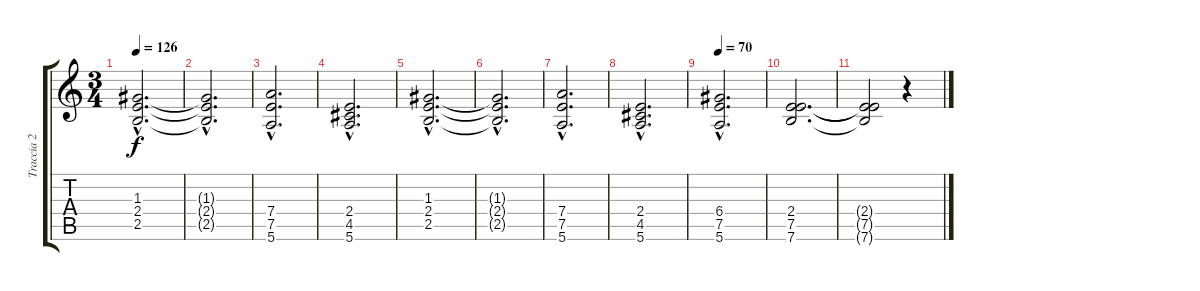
\track ("Traccia 2" "Traccia 2") {instrument overdrivenguitar}
\staff {score tabs}
\tuning (E4 B3 G3 D3 A2 E2) {hide}
\ts (3 4)
\tempo 126
\clef g2
\ks c
(1.3{hac} 2.4{hac} 2.5{hac}).2{d dy f} |
(1.3{hac t} 2.4{hac t} 2.5{hac t}).2{d} |
(7.4{hac} 7.5{hac} 5.6{hac}).2{d} |
(2.4{hac} 4.5{hac} 5.6{hac}).2{d} |
(1.3{hac} 2.4{hac} 2.5{hac}).2{d} |
(1.3{hac t} 2.4{hac t} 2.5{hac t}).2{d} |
(7.4{hac} 7.5{hac} 5.6{hac}).2{d} |
(2.4{hac} 4.5{hac} 5.6{hac}).2{d} |
\tempo 70
(6.4{hac} 7.5{hac} 5.6{hac}).2{d} |
(2.4 7.5 7.6).2{d} |
(2.4{t} 7.5{t} 7.6{t}).2 r.4
